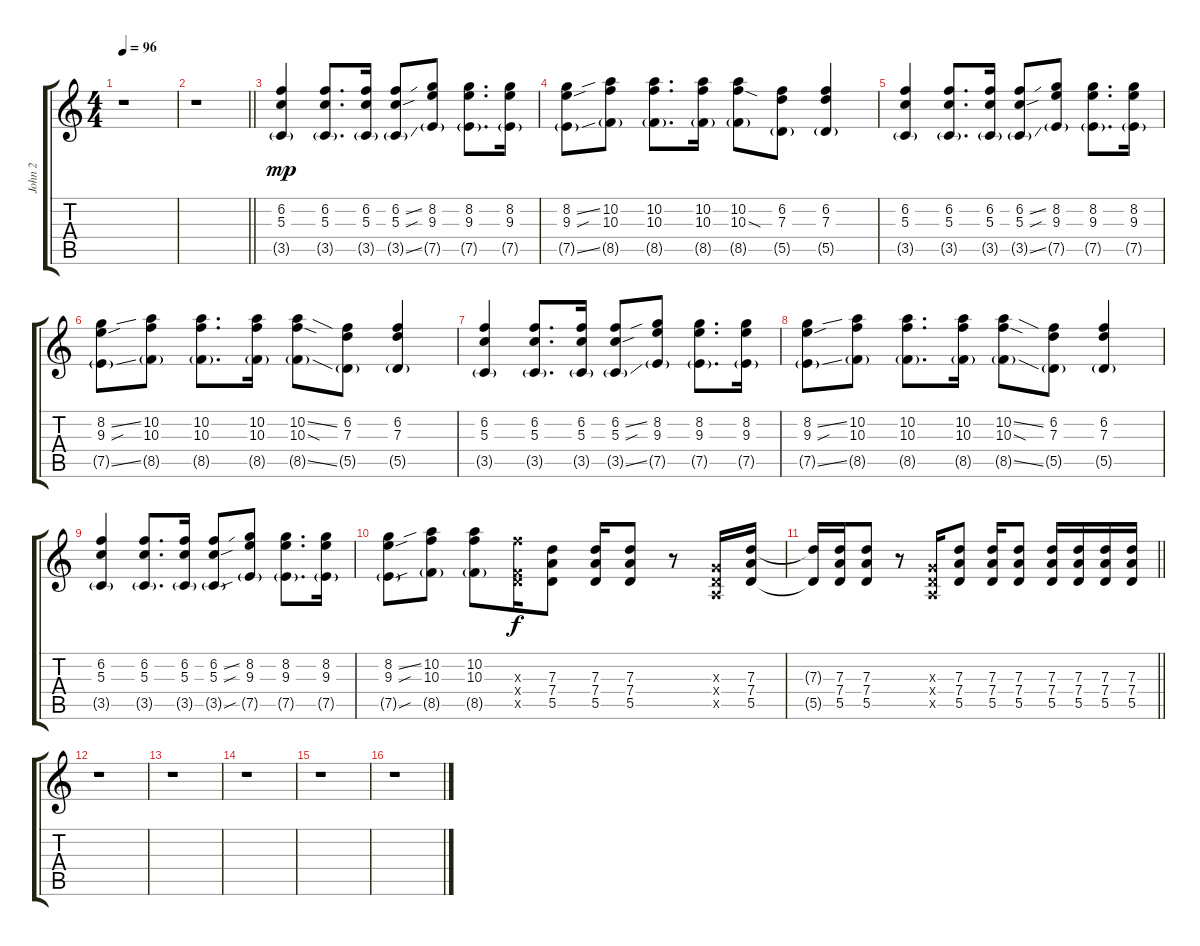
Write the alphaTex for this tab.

\track ("John 2" "John 2") {instrument distortionguitar}
\staff {score tabs}
\tuning (E4 B3 G3 D3 A2 E2) {hide}
\ts (4 4)
\tempo 96
\clef g2
\ks c
r.1{dy mp} |
\barLineRight lightlight
r.1 |
(6.2 5.3 3.5{g}).4{volume 14 instrument distortionguitar} (6.2 5.3 3.5{g}).8{d} (6.2 5.3 3.5{g}).16 (6.2{ss} 5.3{sou} 3.5{ss g}).8 (8.2 9.3 7.5{g}).8 (8.2 9.3 7.5{g}).8{d} (8.2 9.3 7.5{g}).16 |
(8.2{ss} 9.3{sou} 7.5{ss g}).8 (10.2 10.3 8.5{g}).8 (10.2 10.3 8.5{g}).8{d} (10.2 10.3 8.5{g}).16 (10.2 10.3{sod} 8.5{g}).8 (6.2 7.3 5.5{g}).8 (6.2 7.3 5.5{g}).4 |
(6.2 5.3 3.5{g}).4 (6.2 5.3 3.5{g}).8{d} (6.2 5.3 3.5{g}).16 (6.2{ss} 5.3{sou} 3.5{ss g}).8 (8.2 9.3 7.5{g}).8 (8.2 9.3 7.5{g}).8{d} (8.2 9.3 7.5{g}).16 |
(8.2{ss} 9.3{sou} 7.5{ss g}).8 (10.2 10.3 8.5{g}).8 (10.2 10.3 8.5{g}).8{d} (10.2 10.3 8.5{g}).16 (10.2{ss} 10.3{sod} 8.5{ss g}).8 (6.2 7.3 5.5{g}).8 (6.2 7.3 5.5{g}).4 |
(6.2 5.3 3.5{g}).4 (6.2 5.3 3.5{g}).8{d} (6.2 5.3 3.5{g}).16 (6.2{ss} 5.3{sou} 3.5{ss g}).8 (8.2 9.3 7.5{g}).8 (8.2 9.3 7.5{g}).8{d} (8.2 9.3 7.5{g}).16 |
(8.2{ss} 9.3{sou} 7.5{ss g}).8 (10.2 10.3 8.5{g}).8 (10.2 10.3 8.5{g}).8{d} (10.2 10.3 8.5{g}).16 (10.2{ss} 10.3{sod} 8.5{ss g}).8 (6.2 7.3 5.5{g}).8 (6.2 7.3 5.5{g}).4 |
(6.2 5.3 3.5{g}).4 (6.2 5.3 3.5{g}).8{d} (6.2 5.3 3.5{g}).16 (6.2{ss} 5.3{sou} 3.5{sou g}).8 (8.2 9.3 7.5{g}).8 (8.2 9.3 7.5{g}).8{d} (8.2 9.3 7.5{g}).16 |
(8.2{ss} 9.3{sou} 7.5{sou g}).8 (10.2 10.3 8.5{g}).8 (10.2 10.3 8.5{g}).8 (10.3{x} 0.4{x} 8.5{x}).16{dy f} (7.3 7.4 5.5).8 (7.3 7.4 5.5).16 (7.3 7.4 5.5).8 r.8 (0.3{x} 0.4{x} 0.5{x}).16 (7.3 7.4 5.5).16 |
\barLineRight lightlight
(7.3{t} 5.5{t}).16 (7.3 7.4 5.5).16 (7.3 7.4 5.5).8 r.8 (0.3{x} 0.4{x} 0.5{x}).16 (7.3 7.4 5.5).8 (7.3 7.4 5.5).16 (7.3 7.4 5.5).8 (7.3 7.4 5.5).16 (7.3 7.4 5.5).16 (7.3 7.4 5.5).16 (7.3 7.4 5.5).16 |
r.1 |
r.1 |
r.1 |
r.1 |
r.1
